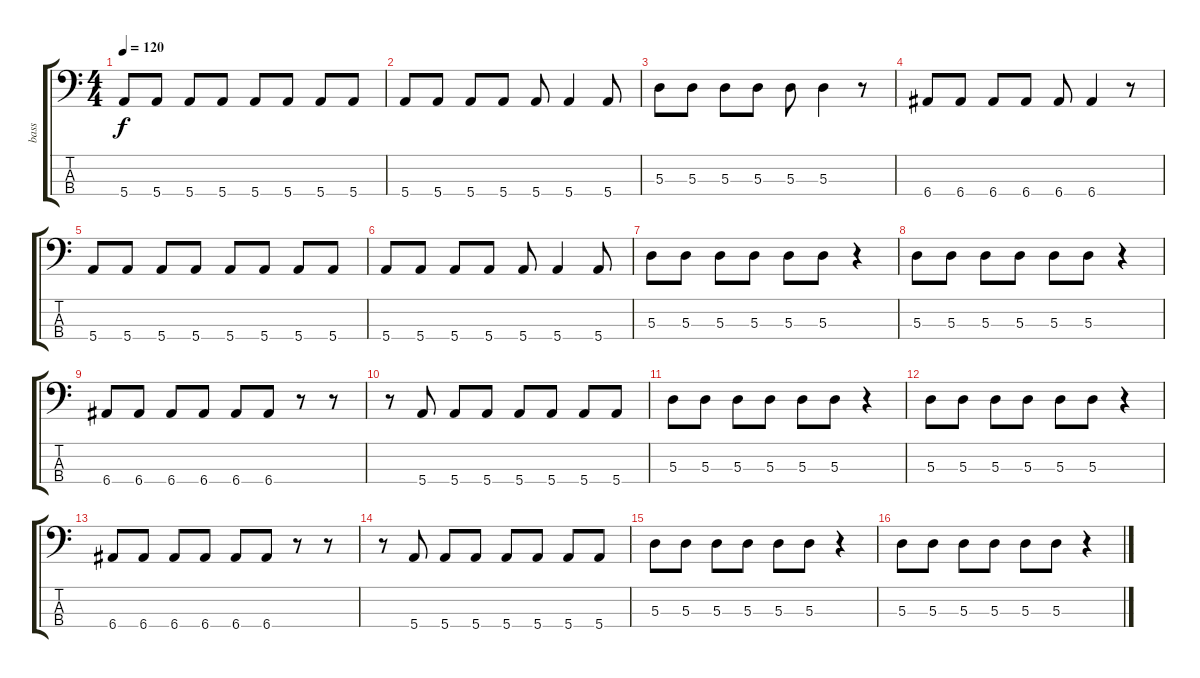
\track ("bass" "bass") {instrument electricbassfinger}
\staff {score tabs}
\tuning (G2 D2 A1 E1) {hide}
\ts (4 4)
\tempo 120
\clef f4
\ks c
5.4.8{dy f} 5.4.8 5.4.8 5.4.8 5.4.8 5.4.8 5.4.8 5.4.8 |
5.4.8 5.4.8 5.4.8 5.4.8 5.4.8 5.4.4 5.4.8 |
5.3.8 5.3.8 5.3.8 5.3.8 5.3.8 5.3.4 r.8 |
6.4.8 6.4.8 6.4.8 6.4.8 6.4.8 6.4.4 r.8 |
5.4.8 5.4.8 5.4.8 5.4.8 5.4.8 5.4.8 5.4.8 5.4.8 |
5.4.8 5.4.8 5.4.8 5.4.8 5.4.8 5.4.4 5.4.8 |
5.3.8 5.3.8 5.3.8 5.3.8 5.3.8 5.3.8 r.4 |
5.3.8 5.3.8 5.3.8 5.3.8 5.3.8 5.3.8 r.4 |
6.4.8 6.4.8 6.4.8 6.4.8 6.4.8 6.4.8 r.8 r.8 |
r.8 5.4.8 5.4.8 5.4.8 5.4.8 5.4.8 5.4.8 5.4.8 |
5.3.8 5.3.8 5.3.8 5.3.8 5.3.8 5.3.8 r.4 |
5.3.8 5.3.8 5.3.8 5.3.8 5.3.8 5.3.8 r.4 |
6.4.8 6.4.8 6.4.8 6.4.8 6.4.8 6.4.8 r.8 r.8 |
r.8 5.4.8 5.4.8 5.4.8 5.4.8 5.4.8 5.4.8 5.4.8 |
5.3.8 5.3.8 5.3.8 5.3.8 5.3.8 5.3.8 r.4 |
5.3.8 5.3.8 5.3.8 5.3.8 5.3.8 5.3.8 r.4
